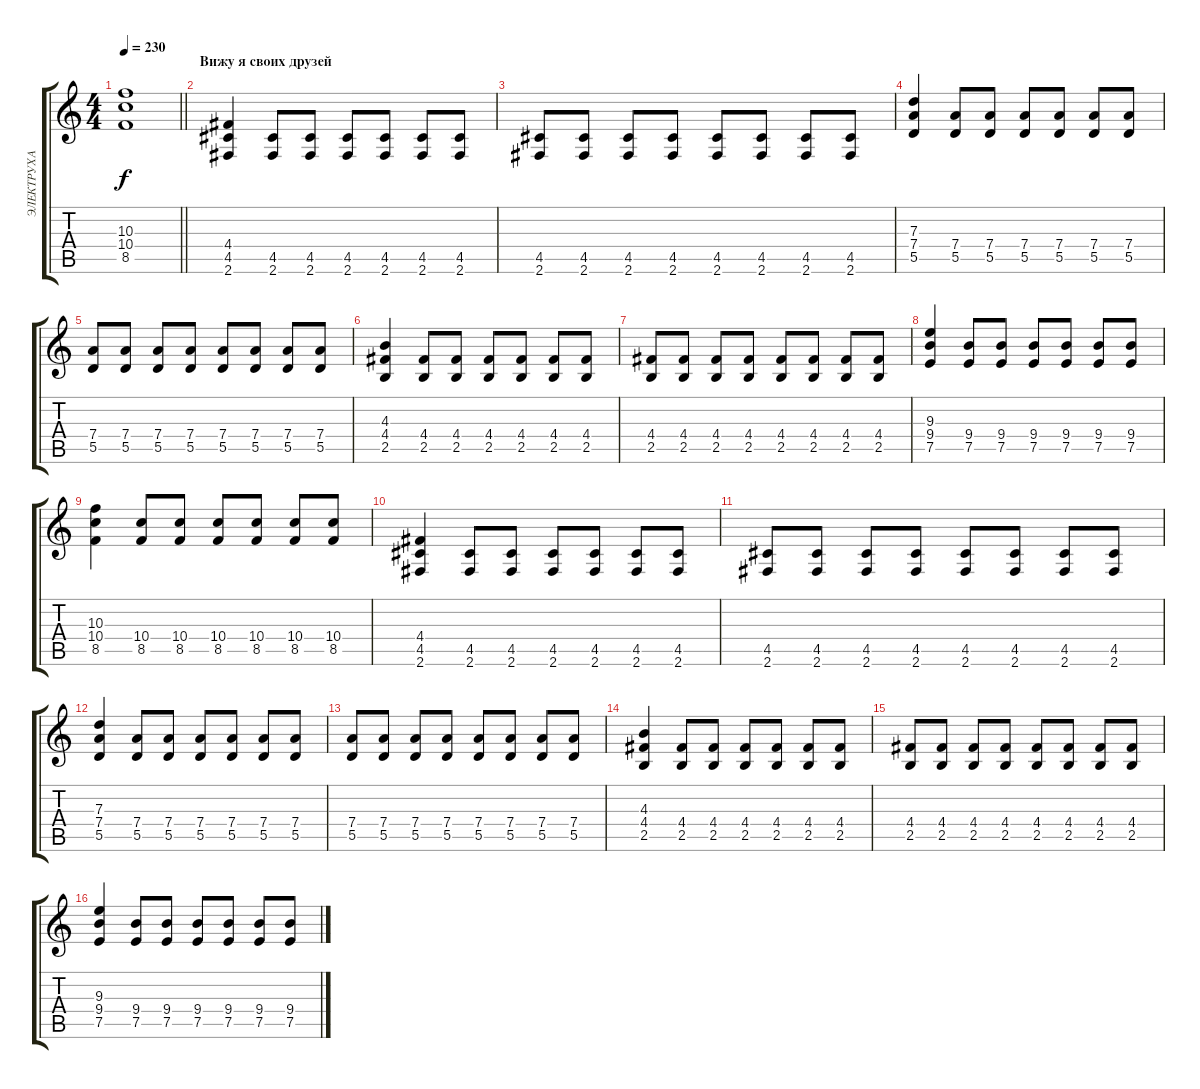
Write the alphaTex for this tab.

\track ("ЭЛЕКТРУХА" "ЭЛЕКТРУХА") {instrument overdrivenguitar}
\staff {score tabs}
\tuning (E4 B3 G3 D3 A2 E2) {hide}
\ts (4 4)
\tempo 230
\clef g2
\barLineRight lightlight
\ks c
(10.3 10.4 8.5).1{dy f} |
\section ("" "Вижу я своих друзей")
(4.4 4.5 2.6).4 (4.5 2.6).8 (4.5 2.6).8 (4.5 2.6).8 (4.5 2.6).8 (4.5 2.6).8 (4.5 2.6).8 |
(4.5 2.6).8 (4.5 2.6).8 (4.5 2.6).8 (4.5 2.6).8 (4.5 2.6).8 (4.5 2.6).8 (4.5 2.6).8 (4.5 2.6).8 |
(7.3 7.4 5.5).4 (7.4 5.5).8 (7.4 5.5).8 (7.4 5.5).8 (7.4 5.5).8 (7.4 5.5).8 (7.4 5.5).8 |
(7.4 5.5).8 (7.4 5.5).8 (7.4 5.5).8 (7.4 5.5).8 (7.4 5.5).8 (7.4 5.5).8 (7.4 5.5).8 (7.4 5.5).8 |
(4.3 4.4 2.5).4 (4.4 2.5).8 (4.4 2.5).8 (4.4 2.5).8 (4.4 2.5).8 (4.4 2.5).8 (4.4 2.5).8 |
(4.4 2.5).8 (4.4 2.5).8 (4.4 2.5).8 (4.4 2.5).8 (4.4 2.5).8 (4.4 2.5).8 (4.4 2.5).8 (4.4 2.5).8 |
(9.3 9.4 7.5).4 (9.4 7.5).8 (9.4 7.5).8 (9.4 7.5).8 (9.4 7.5).8 (9.4 7.5).8 (9.4 7.5).8 |
(10.3 10.4 8.5).4 (10.4 8.5).8 (10.4 8.5).8 (10.4 8.5).8 (10.4 8.5).8 (10.4 8.5).8 (10.4 8.5).8 |
(4.4 4.5 2.6).4 (4.5 2.6).8 (4.5 2.6).8 (4.5 2.6).8 (4.5 2.6).8 (4.5 2.6).8 (4.5 2.6).8 |
(4.5 2.6).8 (4.5 2.6).8 (4.5 2.6).8 (4.5 2.6).8 (4.5 2.6).8 (4.5 2.6).8 (4.5 2.6).8 (4.5 2.6).8 |
(7.3 7.4 5.5).4 (7.4 5.5).8 (7.4 5.5).8 (7.4 5.5).8 (7.4 5.5).8 (7.4 5.5).8 (7.4 5.5).8 |
(7.4 5.5).8 (7.4 5.5).8 (7.4 5.5).8 (7.4 5.5).8 (7.4 5.5).8 (7.4 5.5).8 (7.4 5.5).8 (7.4 5.5).8 |
(4.3 4.4 2.5).4 (4.4 2.5).8 (4.4 2.5).8 (4.4 2.5).8 (4.4 2.5).8 (4.4 2.5).8 (4.4 2.5).8 |
(4.4 2.5).8 (4.4 2.5).8 (4.4 2.5).8 (4.4 2.5).8 (4.4 2.5).8 (4.4 2.5).8 (4.4 2.5).8 (4.4 2.5).8 |
(9.3 9.4 7.5).4 (9.4 7.5).8 (9.4 7.5).8 (9.4 7.5).8 (9.4 7.5).8 (9.4 7.5).8 (9.4 7.5).8
